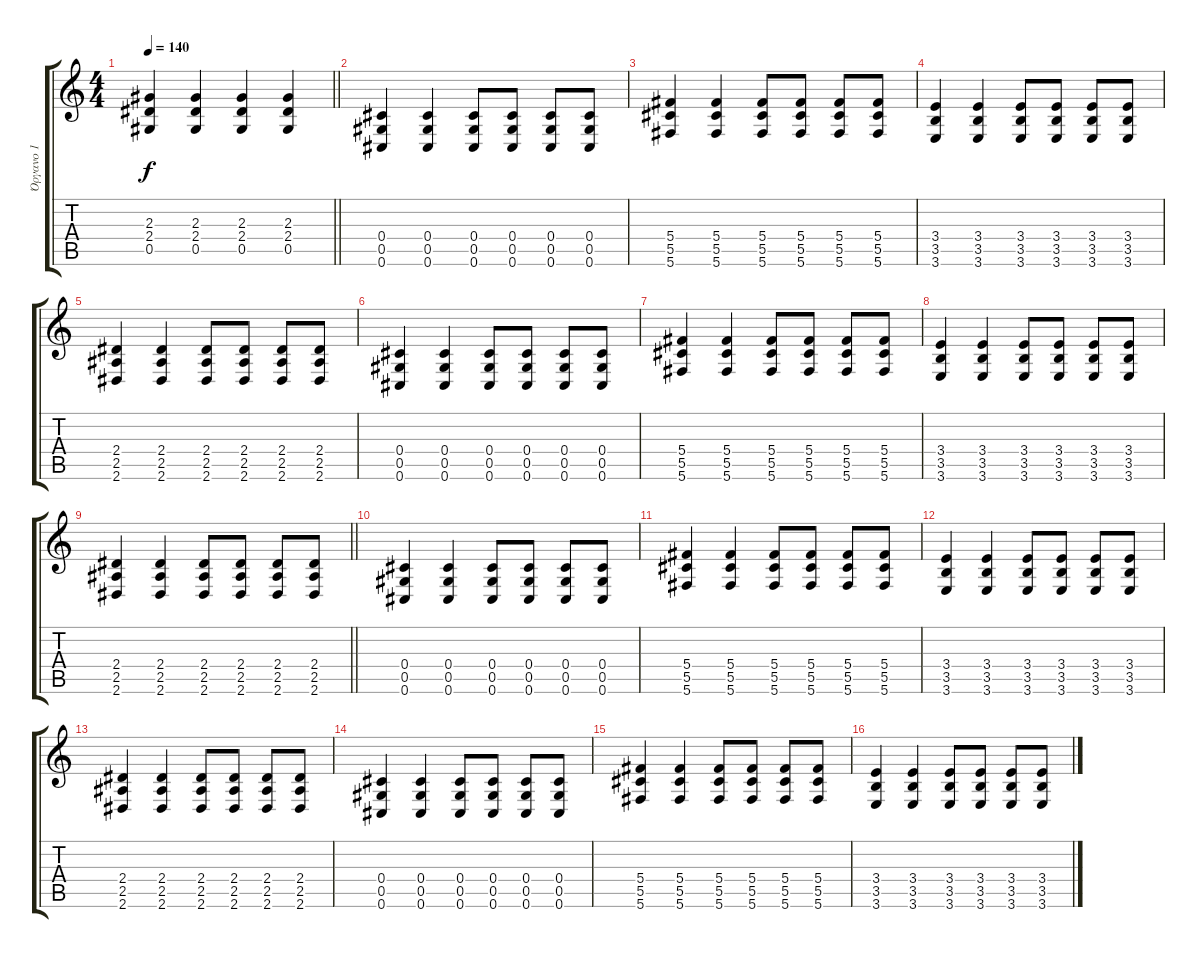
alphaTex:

\track ("Όργανο 1" "Όργανο 1") {instrument overdrivenguitar}
\staff {score tabs}
\tuning (Eb4 Bb3 Gb3 Db3 Ab2 Db2) {hide}
\ts (4 4)
\tempo 140
\clef g2
\barLineRight lightlight
\ks c
(2.3 2.4 0.5).4{dy f} (2.3 2.4 0.5).4 (2.3 2.4 0.5).4 (2.3 2.4 0.5).4 |
(0.4 0.5 0.6).4 (0.4 0.5 0.6).4 (0.4 0.5 0.6).8 (0.4 0.5 0.6).8 (0.4 0.5 0.6).8 (0.4 0.5 0.6).8 |
(5.4 5.5 5.6).4 (5.4 5.5 5.6).4 (5.4 5.5 5.6).8 (5.4 5.5 5.6).8 (5.4 5.5 5.6).8 (5.4 5.5 5.6).8 |
(3.4 3.5 3.6).4 (3.4 3.5 3.6).4 (3.4 3.5 3.6).8 (3.4 3.5 3.6).8 (3.4 3.5 3.6).8 (3.4 3.5 3.6).8 |
(2.4 2.5 2.6).4 (2.4 2.5 2.6).4 (2.4 2.5 2.6).8 (2.4 2.5 2.6).8 (2.4 2.5 2.6).8 (2.4 2.5 2.6).8 |
(0.4 0.5 0.6).4 (0.4 0.5 0.6).4 (0.4 0.5 0.6).8 (0.4 0.5 0.6).8 (0.4 0.5 0.6).8 (0.4 0.5 0.6).8 |
(5.4 5.5 5.6).4 (5.4 5.5 5.6).4 (5.4 5.5 5.6).8 (5.4 5.5 5.6).8 (5.4 5.5 5.6).8 (5.4 5.5 5.6).8 |
(3.4 3.5 3.6).4 (3.4 3.5 3.6).4 (3.4 3.5 3.6).8 (3.4 3.5 3.6).8 (3.4 3.5 3.6).8 (3.4 3.5 3.6).8 |
\barLineRight lightlight
(2.4 2.5 2.6).4 (2.4 2.5 2.6).4 (2.4 2.5 2.6).8 (2.4 2.5 2.6).8 (2.4 2.5 2.6).8 (2.4 2.5 2.6).8 |
(0.4 0.5 0.6).4 (0.4 0.5 0.6).4 (0.4 0.5 0.6).8 (0.4 0.5 0.6).8 (0.4 0.5 0.6).8 (0.4 0.5 0.6).8 |
(5.4 5.5 5.6).4 (5.4 5.5 5.6).4 (5.4 5.5 5.6).8 (5.4 5.5 5.6).8 (5.4 5.5 5.6).8 (5.4 5.5 5.6).8 |
(3.4 3.5 3.6).4 (3.4 3.5 3.6).4 (3.4 3.5 3.6).8 (3.4 3.5 3.6).8 (3.4 3.5 3.6).8 (3.4 3.5 3.6).8 |
(2.4 2.5 2.6).4 (2.4 2.5 2.6).4 (2.4 2.5 2.6).8 (2.4 2.5 2.6).8 (2.4 2.5 2.6).8 (2.4 2.5 2.6).8 |
(0.4 0.5 0.6).4 (0.4 0.5 0.6).4 (0.4 0.5 0.6).8 (0.4 0.5 0.6).8 (0.4 0.5 0.6).8 (0.4 0.5 0.6).8 |
(5.4 5.5 5.6).4 (5.4 5.5 5.6).4 (5.4 5.5 5.6).8 (5.4 5.5 5.6).8 (5.4 5.5 5.6).8 (5.4 5.5 5.6).8 |
(3.4 3.5 3.6).4 (3.4 3.5 3.6).4 (3.4 3.5 3.6).8 (3.4 3.5 3.6).8 (3.4 3.5 3.6).8 (3.4 3.5 3.6).8
